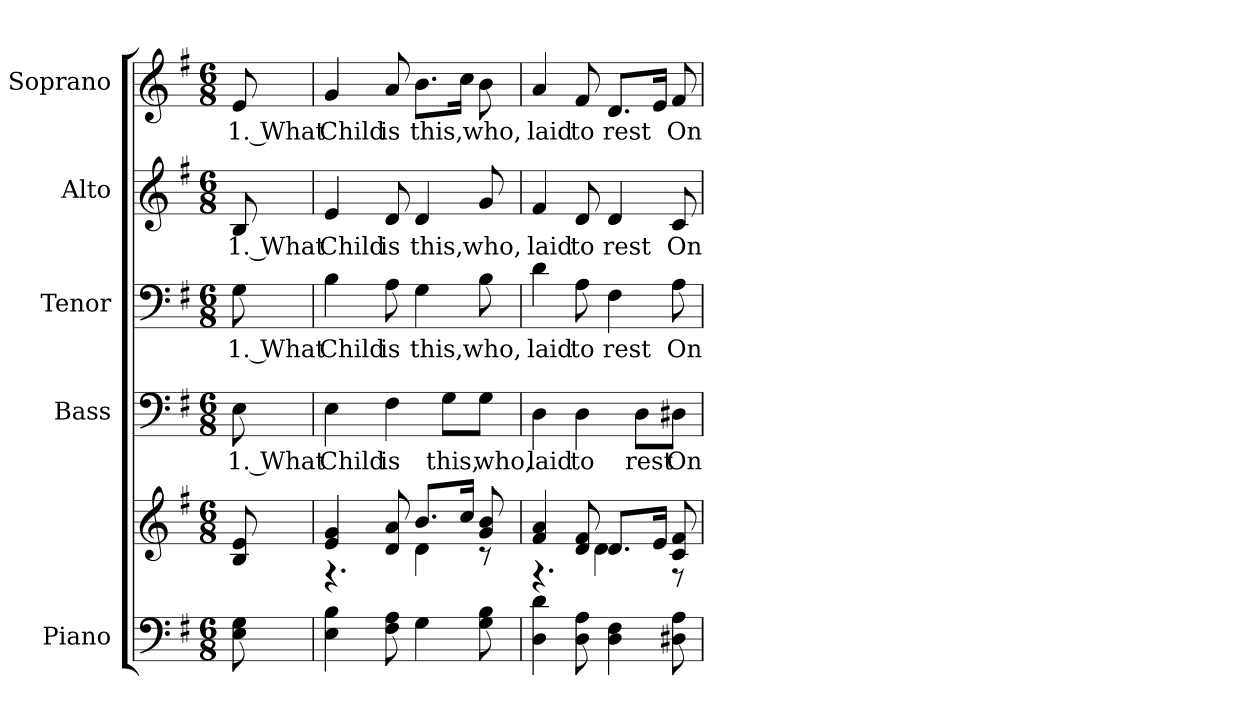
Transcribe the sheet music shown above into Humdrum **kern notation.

**kern	**kern	**kern	**text	**kern	**text	**kern	**text	**kern	**text
*part5	*part5	*part4	*part4	*part3	*part3	*part2	*part2	*part1	*part1
*staff6	*staff5	*staff4	*staff4	*staff3	*staff3	*staff2	*staff2	*staff1	*staff1
*I"Piano	*	*I"Bass	*	*I"Tenor	*	*I"Alto	*	*I"Soprano	*
*I'Pno.	*	*I'B.	*	*I'T.	*	*I'A.	*	*I'S.	*
!!LO:PB:g=z
*clefF4	*clefG2	*clefF4	*	*clefF4	*	*clefG2	*	*clefG2	*
*k[f#]	*k[f#]	*k[f#]	*	*k[f#]	*	*k[f#]	*	*k[f#]	*
*G:	*G:	*G:	*	*G:	*	*G:	*	*G:	*
*M6/8	*M6/8	*M6/8	*	*M6/8	*	*M6/8	*	*M6/8	*
*MM80	*MM80	*MM80	*	*MM80	*	*MM80	*	*MM80	*
=	=	=	=	=	=	=	=	=	=
!	!	!	!LO:LY:b:color=#000000	!	!	!	!	!	!
!	!	!	!	!	!LO:LY:b:color=#000000	!	!	!	!
!	!	!	!	!	!	!	!LO:LY:b:color=#000000	!	!
!	!	!	!	!	!	!	!	!	!LO:LY:b:color=#000000
8Ei\ 8Gi	8Bi/ 8ei	8Ei\	1. What	8Gi\	1. What	8Bi/	1. What	8ei/	1. What
=1	=1	=1	=1	=1	=1	=1	=1	=1	=1
*	*^	*	*	*	*	*	*	*	*
!	!	!	!	!LO:LY:b:color=#000000	!	!	!	!	!	!
!	!	!	!	!	!	!LO:LY:b:color=#000000	!	!	!	!
!	!	!	!	!	!	!	!	!LO:LY:b:color=#000000	!	!
!	!	!	!	!	!	!	!	!	!	!LO:LY:b:color=#000000
4Ei\ 4Bi	4ei/ 4gi	4.r	4Ei\	Child	4Bi\	Child	4ei/	Child	4gi/	Child
!	!	!	!	!LO:LY:b:color=#000000	!	!	!	!	!	!
!	!	!	!	!	!	!LO:LY:b:color=#000000	!	!	!	!
!	!	!	!	!	!	!	!	!LO:LY:b:color=#000000	!	!
!	!	!	!	!	!	!	!	!	!	!LO:LY:b:color=#000000
8F#i\ 8Ai	8di/ 8ai	.	4F#i\	is	8Ai\	is	8di/	is	8ai/	is
!	!	!	!	!	!	!LO:LY:b:color=#000000	!	!	!	!
!	!	!	!	!	!	!	!	!LO:LY:b:color=#000000	!	!
!	!	!	!	!	!	!	!	!	!	!LO:LY:b:color=#000000
4Gi\	8.bi/L	4di\	.	.	4Gi\	this,	4di/	this,	8.bi\L	this,
!	!	!	!	!LO:LY:b:color=#000000	!	!	!	!	!	!
.	.	.	8Gi\L	this,	.	.	.	.	.	.
.	16cci/Jk	.	.	.	.	.	.	.	16cci\Jk	.
!	!	!	!	!LO:LY:b:color=#000000	!	!	!	!	!	!
!	!	!	!	!	!	!LO:LY:b:color=#000000	!	!	!	!
!	!	!	!	!	!	!	!	!LO:LY:b:color=#000000	!	!
!	!	!	!	!	!	!	!	!	!	!LO:LY:b:color=#000000
8Gi\ 8Bi	8gi/ 8bi	8r	8Gi\J	who,	8Bi\	who,	8gi/	who,	8bi\	who,
=2	=2	=2	=2	=2	=2	=2	=2	=2	=2	=2
!	!	!	!	!LO:LY:b:color=#000000	!	!	!	!	!	!
!	!	!	!	!	!	!LO:LY:b:color=#000000	!	!	!	!
!	!	!	!	!	!	!	!	!LO:LY:b:color=#000000	!	!
!	!	!	!	!	!	!	!	!	!	!LO:LY:b:color=#000000
4Di\ 4di	4f#i/ 4ai	4.r	4Di\	laid	4di\	laid	4f#i/	laid	4ai/	laid
!	!	!	!	!LO:LY:b:color=#000000	!	!	!	!	!	!
!	!	!	!	!	!	!LO:LY:b:color=#000000	!	!	!	!
!	!	!	!	!	!	!	!	!LO:LY:b:color=#000000	!	!
!	!	!	!	!	!	!	!	!	!	!LO:LY:b:color=#000000
8Di\ 8Ai	8di/ 8f#i	.	4Di\	to	8Ai\	to	8di/	to	8f#i/	to
!	!	!	!	!	!	!LO:LY:b:color=#000000	!	!	!	!
!	!	!	!	!	!	!	!	!LO:LY:b:color=#000000	!	!
!	!	!	!	!	!	!	!	!	!	!LO:LY:b:color=#000000
4Di\ 4F#i	8.di/L	4di\	.	.	4F#i\	rest	4di/	rest	8.di/L	rest
!	!	!	!	!LO:LY:b:color=#000000	!	!	!	!	!	!
.	.	.	8Di\L	rest	.	.	.	.	.	.
.	16ei/Jk	.	.	.	.	.	.	.	16ei/Jk	.
!	!	!	!	!LO:LY:b:color=#000000	!	!	!	!	!	!
!	!	!	!	!	!	!LO:LY:b:color=#000000	!	!	!	!
!	!	!	!	!	!	!	!	!LO:LY:b:color=#000000	!	!
!	!	!	!	!	!	!	!	!	!	!LO:LY:b:color=#000000
8D#Xi\ 8Ai	8ci/ 8f#i	8r	8D#Xi\J	On	8Ai\	On	8ci/	On	8f#i/	On
*	*v	*v	*	*	*	*	*	*	*	*
=	=	=	=	=	=	=	=	=	=
*-	*-	*-	*-	*-	*-	*-	*-	*-	*-
